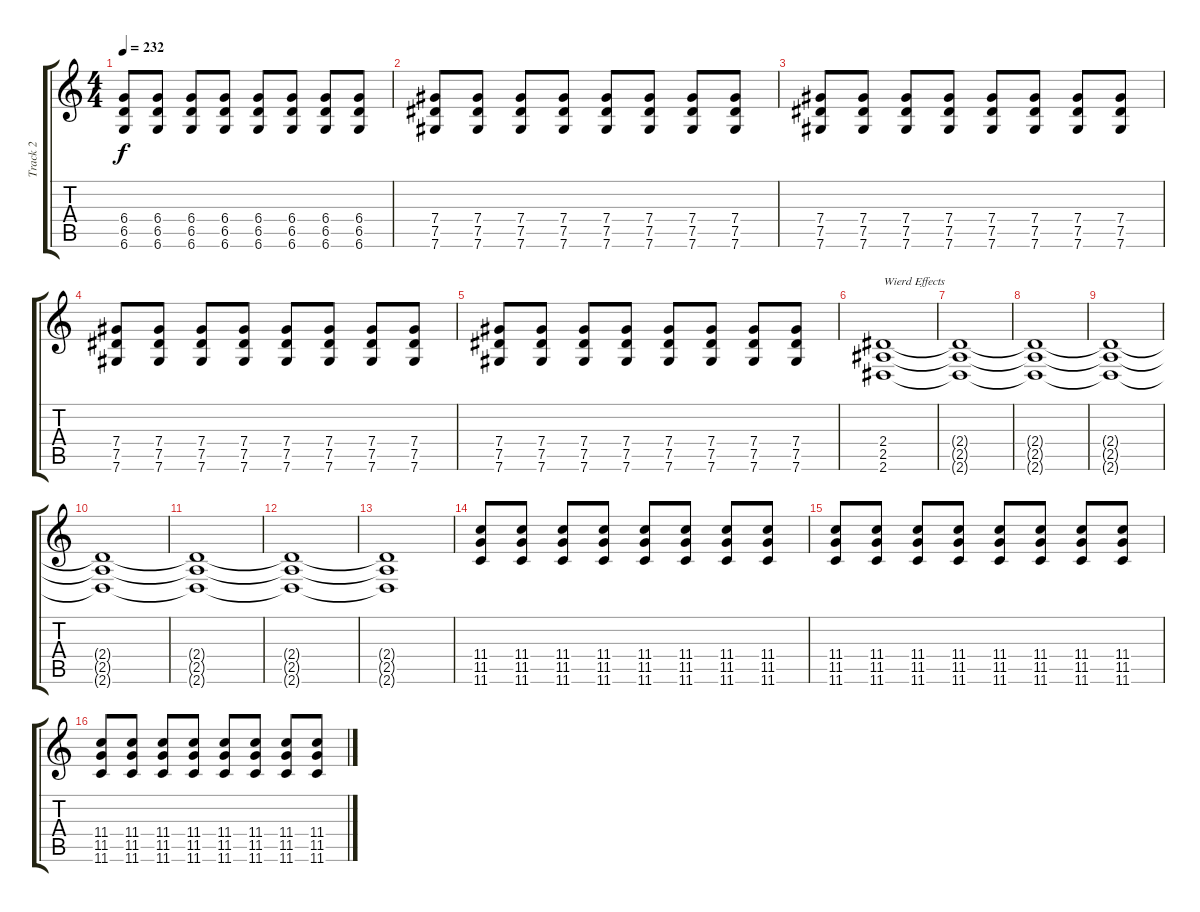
\track ("Track 2" "Track 2") {instrument distortionguitar}
\staff {score tabs}
\tuning (Eb4 Bb3 Gb3 Db3 Ab2 Db2) {hide}
\ts (4 4)
\tempo 232
\clef g2
\ks c
(6.4 6.5 6.6).8{dy f} (6.4 6.5 6.6).8 (6.4 6.5 6.6).8 (6.4 6.5 6.6).8 (6.4 6.5 6.6).8 (6.4 6.5 6.6).8 (6.4 6.5 6.6).8 (6.4 6.5 6.6).8 |
(7.4 7.5 7.6).8 (7.4 7.5 7.6).8 (7.4 7.5 7.6).8 (7.4 7.5 7.6).8 (7.4 7.5 7.6).8 (7.4 7.5 7.6).8 (7.4 7.5 7.6).8 (7.4 7.5 7.6).8 |
(7.4 7.5 7.6).8 (7.4 7.5 7.6).8 (7.4 7.5 7.6).8 (7.4 7.5 7.6).8 (7.4 7.5 7.6).8 (7.4 7.5 7.6).8 (7.4 7.5 7.6).8 (7.4 7.5 7.6).8 |
(7.4 7.5 7.6).8 (7.4 7.5 7.6).8 (7.4 7.5 7.6).8 (7.4 7.5 7.6).8 (7.4 7.5 7.6).8 (7.4 7.5 7.6).8 (7.4 7.5 7.6).8 (7.4 7.5 7.6).8 |
(7.4 7.5 7.6).8 (7.4 7.5 7.6).8 (7.4 7.5 7.6).8 (7.4 7.5 7.6).8 (7.4 7.5 7.6).8 (7.4 7.5 7.6).8 (7.4 7.5 7.6).8 (7.4 7.5 7.6).8 |
(2.4 2.5 2.6).1{txt "Wierd Effects"} |
(2.4{t} 2.5{t} 2.6{t}).1 |
(2.4{t} 2.5{t} 2.6{t}).1 |
(2.4{t} 2.5{t} 2.6{t}).1 |
(2.4{t} 2.5{t} 2.6{t}).1 |
(2.4{t} 2.5{t} 2.6{t}).1 |
(2.4{t} 2.5{t} 2.6{t}).1 |
(2.4{t} 2.5{t} 2.6{t}).1 |
(11.4 11.5 11.6).8{instrument electricguitarmuted} (11.4 11.5 11.6).8 (11.4 11.5 11.6).8 (11.4 11.5 11.6).8 (11.4 11.5 11.6).8 (11.4 11.5 11.6).8 (11.4 11.5 11.6).8 (11.4 11.5 11.6).8 |
(11.4 11.5 11.6).8 (11.4 11.5 11.6).8 (11.4 11.5 11.6).8 (11.4 11.5 11.6).8 (11.4 11.5 11.6).8 (11.4 11.5 11.6).8 (11.4 11.5 11.6).8 (11.4 11.5 11.6).8 |
(11.4 11.5 11.6).8 (11.4 11.5 11.6).8 (11.4 11.5 11.6).8 (11.4 11.5 11.6).8 (11.4 11.5 11.6).8 (11.4 11.5 11.6).8 (11.4 11.5 11.6).8 (11.4 11.5 11.6).8
